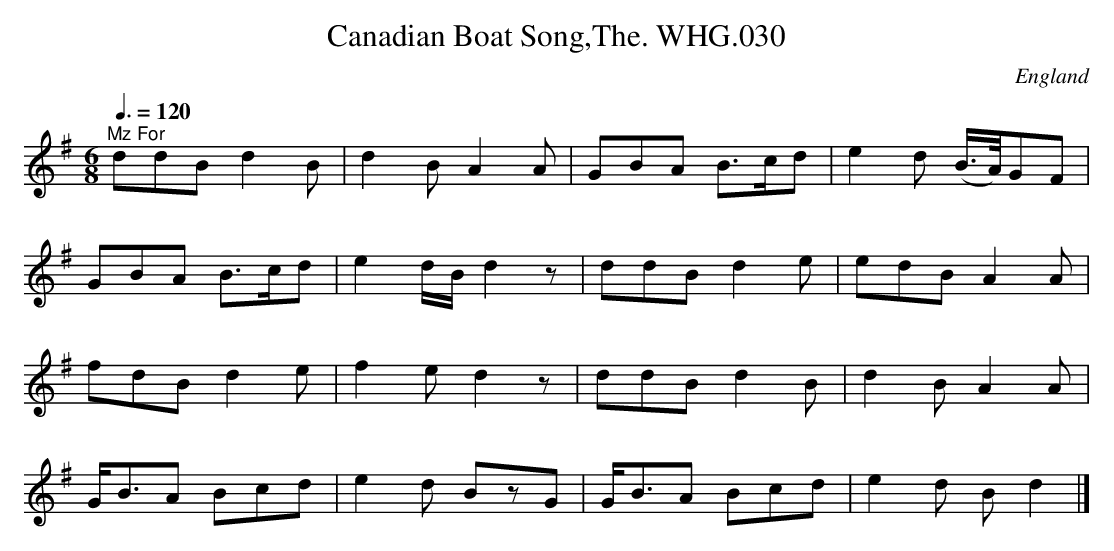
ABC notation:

X:1
T:Canadian Boat Song,The. WHG.030
O:England
M:6/8
L:1/8
Q:3/8=120
K:G major
"^Mz For"
ddB d2B|d2B A2A|GBA B>cd|e2d (B3/4A/4)GF|
GBA B>cd|e2d/B/ d2z|ddB d2e|edB A2A|
fdB d2e|f2e d2z|ddB d2B|d2B A2A|
G<BA Bcd|e2d BzG|G<BA Bcd|e2d Bd2|]
